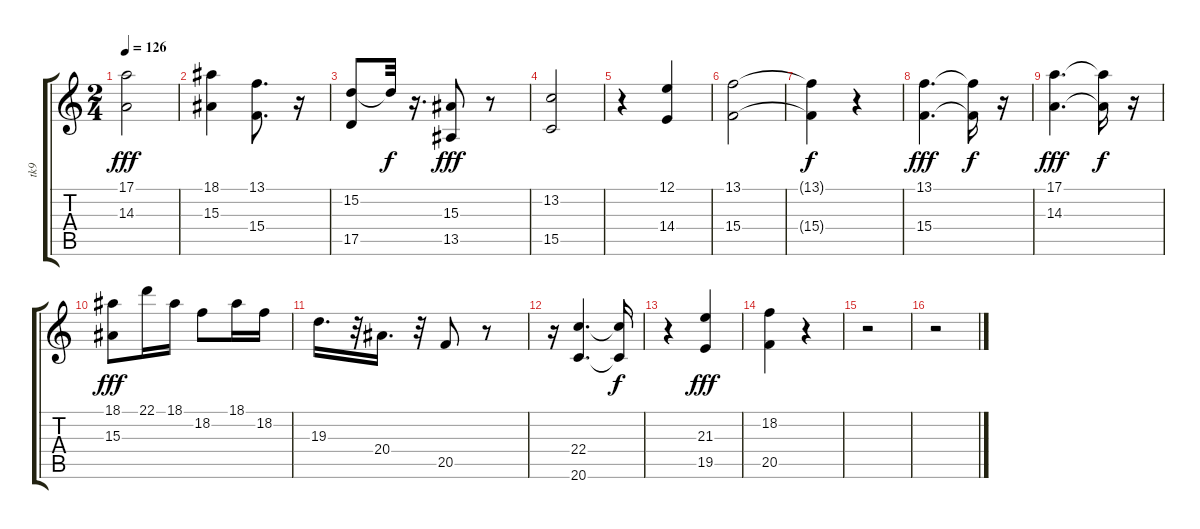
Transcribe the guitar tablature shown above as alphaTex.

\track ("tk9" "tk9") {instrument stringensemble1}
\staff {score tabs}
\tuning (E4 B3 G3 D3 A2 E2) {hide}
\ts (2 4)
\tempo 126
\clef g2
\ks c
(17.1 14.3).2{dy fff} |
(18.1 15.3).4 (13.1 15.4).8{d} r.16 |
(15.2 17.5).8 15.2{t}.32{dy f} r.16{d} (15.3 13.5).8{dy fff} r.8 |
(13.2 15.5).2 |
r.4 (12.1 14.4).4 |
(13.1 15.4).2 |
(13.1{t} 15.4{t}).4{dy f} r.4 |
(13.1 15.4).4{d dy fff} (13.1{t} 15.4{t}).16{dy f} r.16 |
(17.1 14.3).4{d dy fff} (17.1{t} 14.3{t}).16{dy f} r.16 |
(18.1 15.3).8{dy fff} 22.1.16 18.1.16 18.2.8 18.1.16 18.2.16 |
19.3.16{d} r.32 20.4.16{d} r.32 20.5.8 r.8 |
r.16 (22.4 20.6).4{d} (22.4{t} 20.6{t}).16{dy f} |
r.4 (21.3 19.5).4{dy fff} |
(18.2 20.5).4 r.4 |
r.2 |
r.2
